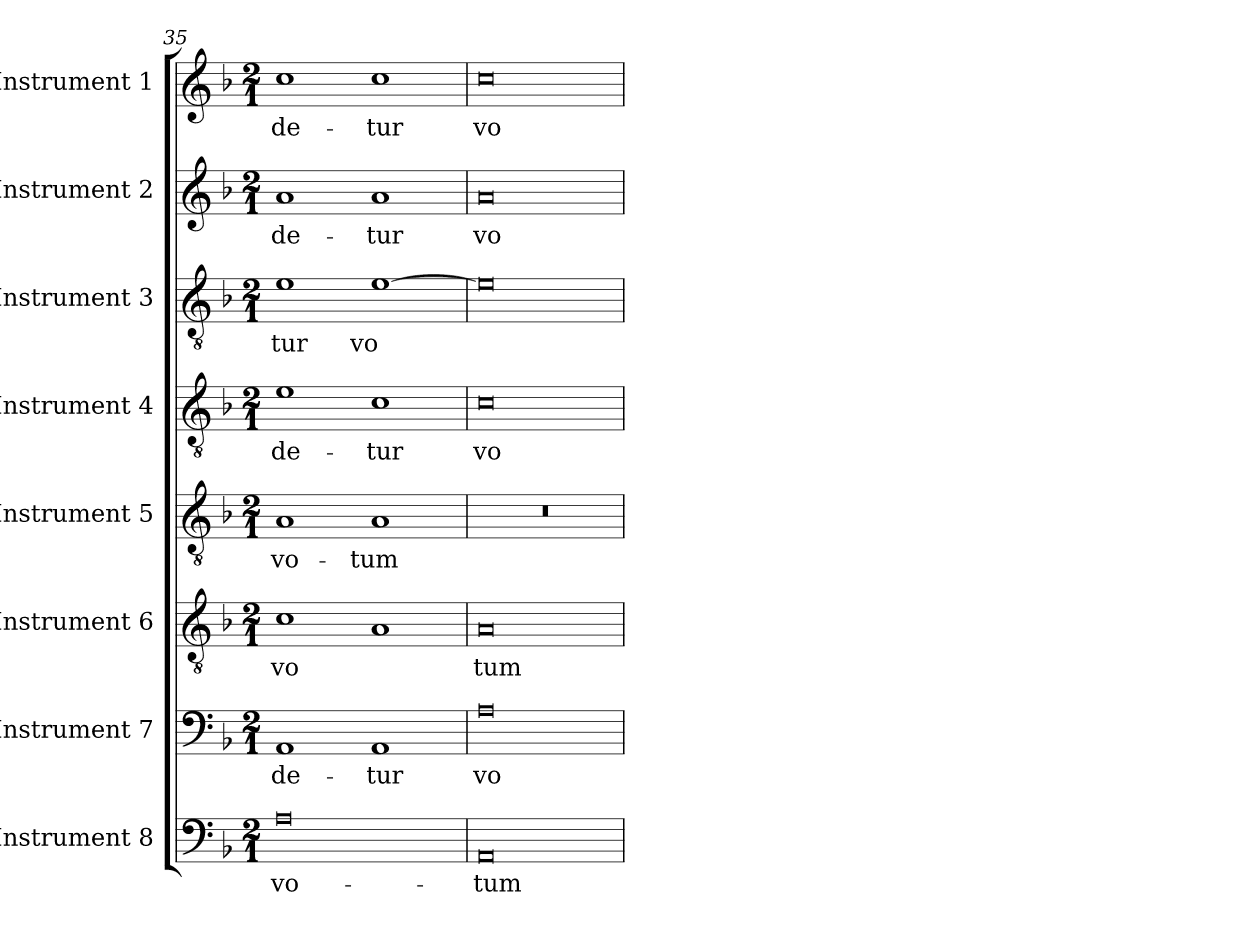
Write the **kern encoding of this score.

**kern	**text	**kern	**text	**kern	**text	**kern	**text	**kern	**text	**kern	**text	**kern	**text	**kern	**text
*part8	*part8	*part7	*part7	*part6	*part6	*part5	*part5	*part4	*part4	*part3	*part3	*part2	*part2	*part1	*part1
*staff8	*staff8	*staff7	*staff7	*staff6	*staff6	*staff5	*staff5	*staff4	*staff4	*staff3	*staff3	*staff2	*staff2	*staff1	*staff1
*I"Instrument 8	*	*I"Instrument 7	*	*I"Instrument 6	*	*I"Instrument 5	*	*I"Instrument 4	*	*I"Instrument 3	*	*I"Instrument 2	*	*I"Instrument 1	*
*clefF4	*	*clefF4	*	*clefGv2	*	*clefGv2	*	*clefGv2	*	*clefGv2	*	*clefG2	*	*clefG2	*
*k[b-]	*	*k[b-]	*	*k[b-]	*	*k[b-]	*	*k[b-]	*	*k[b-]	*	*k[b-]	*	*k[b-]	*
*F:	*	*F:	*	*F:	*	*F:	*	*F:	*	*F:	*	*F:	*	*F:	*
*M2/1	*	*M2/1	*	*M2/1	*	*M2/1	*	*M2/1	*	*M2/1	*	*M2/1	*	*M2/1	*
=35	=35	=35	=35	=35	=35	=35	=35	=35	=35	=35	=35	=35	=35	=35	=35
!	!LO:LY:b:cj	!	!LO:LY:b:cj	!	!LO:LY:b:cj	!	!LO:LY:b:cj	!	!LO:LY:b:cj	!	!LO:LY:b:cj	!	!LO:LY:b:cj	!	!LO:LY:b:cj
0A	vo-	1AA	-de-	1c	vo-	1A	vo-	1e	-de-	1e	-tur	1a	-de-	1cc	-de-
!	!	!	!LO:LY:b:cj	!	!LO:LY:b:cj	!	!LO:LY:b:cj	!	!LO:LY:b:cj	!	!LO:LY:b:cj	!	!LO:LY:b:cj	!	!LO:LY:b:cj
.	.	1AA	-tur	1A	--	1A	-tum	1c	-tur	[>1e	vo-	1a	-tur	1cc	-tur
=36	=36	=36	=36	=36	=36	=36	=36	=36	=36	=36	=36	=36	=36	=36	=36
!	!LO:LY:b:cj	!	!LO:LY:b:cj	!	!LO:LY:b:cj	!	!	!	!LO:LY:b:cj	!	!LO:LY:b:cj	!	!LO:LY:b:cj	!	!LO:LY:b:cj
0AA	-tum	0A	vo-	0A	-tum	0r	.	0c	vo-	0e]	--	0a	vo-	0cc	vo-
=	=	=	=	=	=	=	=	=	=	=	=	=	=	=	=
*-	*-	*-	*-	*-	*-	*-	*-	*-	*-	*-	*-	*-	*-	*-	*-
